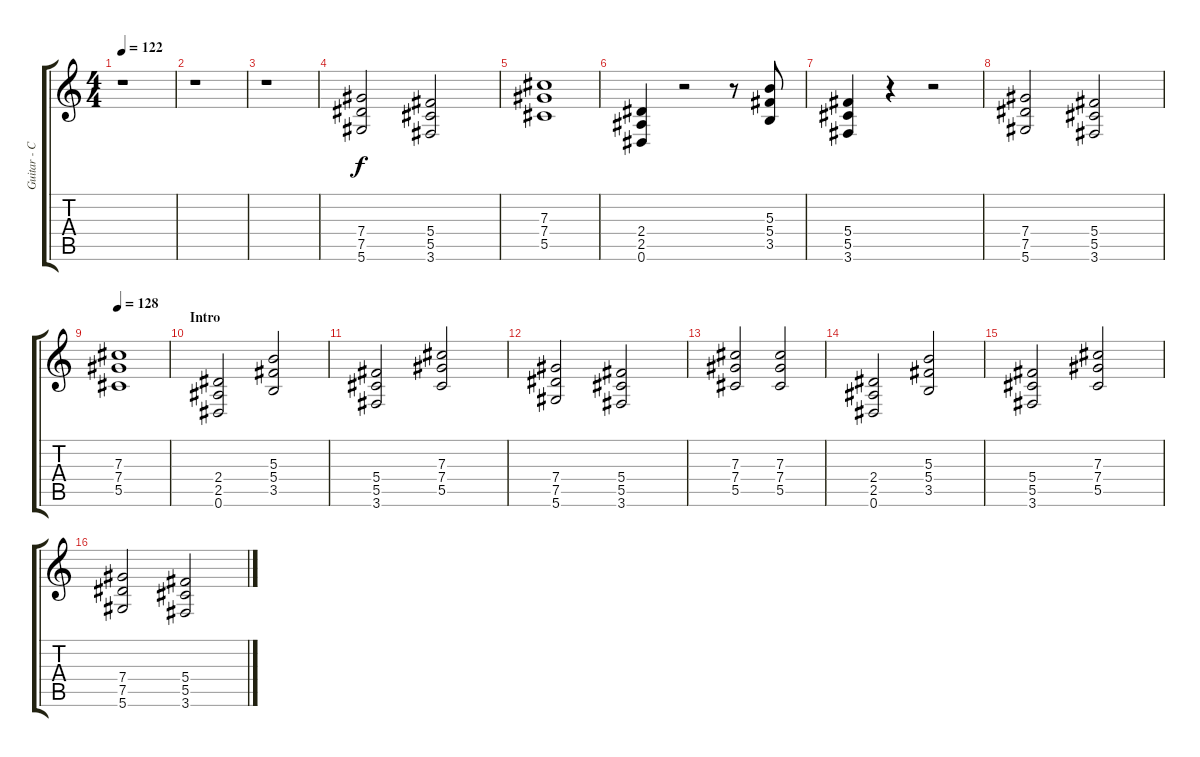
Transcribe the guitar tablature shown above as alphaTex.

\track ("Guitar - Chris Bay" "Guitar - C") {instrument distortionguitar}
\staff {score tabs}
\tuning (Eb4 Bb3 Gb3 Db3 Ab2 Eb2) {hide}
\ts (4 4)
\tempo 122
\clef g2
\ks c
r.1{dy f instrument distortionguitar} |
r.1 |
r.1 |
(7.4 7.5 5.6).2 (5.4 5.5 3.6).2 |
(7.3 7.4 5.5).1 |
(2.4 2.5 0.6).4 r.2 r.8 (5.3 5.4 3.5).8 |
(5.4 5.5 3.6).4 r.4 r.2 |
(7.4 7.5 5.6).2 (5.4 5.5 3.6).2 |
\tempo 128
(7.3 7.4 5.5).1 |
\section ("" "Intro")
(2.4 2.5 0.6).2 (5.3 5.4 3.5).2 |
(5.4 5.5 3.6).2 (7.3 7.4 5.5).2 |
(7.4 7.5 5.6).2 (5.4 5.5 3.6).2 |
(7.3 7.4 5.5).2 (7.3 7.4 5.5).2 |
(2.4 2.5 0.6).2 (5.3 5.4 3.5).2 |
(5.4 5.5 3.6).2 (7.3 7.4 5.5).2 |
(7.4 7.5 5.6).2 (5.4 5.5 3.6).2
